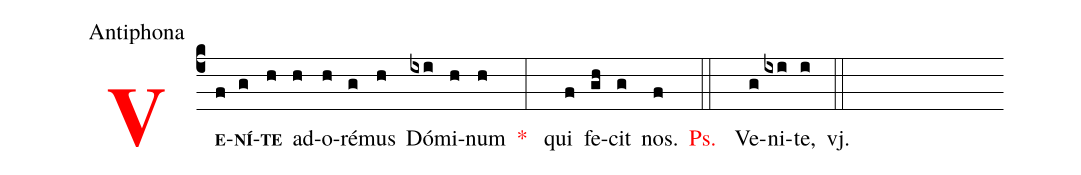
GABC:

office-part: Antiphona;
%%
<v>\bf\textcolor{red}{V}</v><v>\bf\scriptsize{E}</v>(c4f)<v>\bf\scriptsize{NÍ}</v>(g)<v>\bf\scriptsize{TE}</v>(h) ad(h)o(h)ré(g)mus(h) Dó(ixi)mi(h)num(h)  <v>\frot{*}</v> (:)
qui(f) fe(gh)cit(g) nos.(f) <v>\frot{Ps.}</v>   (::) Ve(g)ni(ixi)te,(i) vj. (::)
